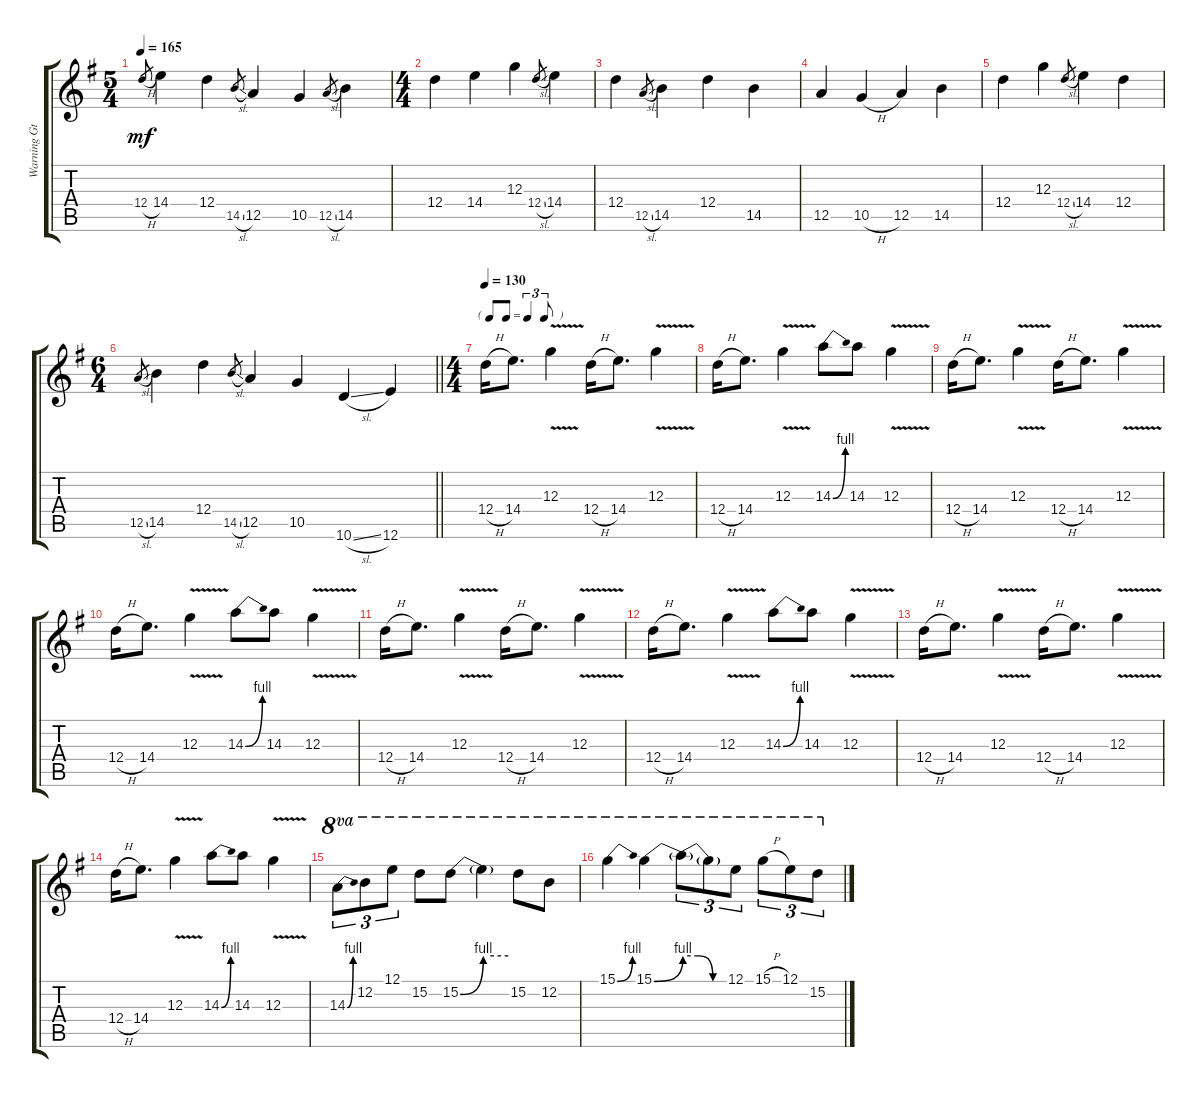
\track ("Warning Gtr. 1 (Dist.)" "Warning Gt") {instrument distortionguitar}
\staff {score tabs}
\tuning (E4 B3 G3 D3 A2 E2) {hide}
\ts (5 4)
\tempo 165
\clef g2
\ks g
12.4{h}.8{gr dy mf} 14.4.4 12.4.4 14.5{sl}.8{gr} 12.5.4 10.5.4 12.5{sl}.8{gr} 14.5.4 |
\ts (4 4)
12.4.4 14.4.4 12.3.4 12.4{sl}.8{gr} 14.4.4 |
12.4.4 12.5{sl}.8{gr} 14.5.4 12.4.4 14.5.4 |
12.5.4 10.5{h}.4 12.5.4 14.5.4 |
12.4.4 12.3.4 12.4{sl}.8{gr} 14.4.4 12.4.4 |
\ts (6 4)
\barLineRight lightlight
12.5{sl}.8{gr} 14.5.4 12.4.4 14.5{sl}.8{gr} 12.5.4 10.5.4 10.6{sl}.4 12.6.4 |
\ts (4 4)
\tf triplet8th
\tempo 130
12.4{h}.16 14.4.8{d} 12.3{v}.4 12.4{h}.16 14.4.8{d} 12.3{v}.4 |
12.4{h}.16 14.4.8{d} 12.3{v}.4 14.3{be (bend 0 0 60 4)}.8 14.3.8 12.3{v}.4 |
12.4{h}.16 14.4.8{d} 12.3{v}.4 12.4{h}.16 14.4.8{d} 12.3{v}.4 |
12.4{h}.16 14.4.8{d} 12.3{v}.4 14.3{be (bend 0 0 60 4)}.8 14.3.8 12.3{v}.4 |
12.4{h}.16 14.4.8{d} 12.3{v}.4 12.4{h}.16 14.4.8{d} 12.3{v}.4 |
12.4{h}.16 14.4.8{d} 12.3{v}.4 14.3{be (bend 0 0 60 4)}.8 14.3.8 12.3{v}.4 |
12.4{h}.16 14.4.8{d} 12.3{v}.4 12.4{h}.16 14.4.8{d} 12.3{v}.4 |
12.4{h}.16 14.4.8{d} 12.3{v}.4 14.3{be (bend 0 0 60 4)}.8 14.3.8 12.3{v}.4 |
14.3{be (bend 0 0 60 4)}.8{tu (3 2) ot 8va} 12.2.8{tu (3 2) ot 8va} 12.1.8{tu (3 2) ot 8va} 15.2.8{ot 8va} 15.2{be (bend 0 0 60 4)}.8{ot 8va} 15.2{be (hold 0 4 60 4) t}.4{ot 8va} 15.2.8{ot 8va} 12.2.8{ot 8va} |
15.1{be (bend 0 0 60 4)}.4{ot 8va} 15.1{be (bend 0 0 60 4)}.4{ot 8va} 15.1{be (custom 0 4 20 4 40 0 60 0) t}.8{tu (3 2) ot 8va} 15.1{t}.8{tu (3 2) ot 8va} 12.1.8{tu (3 2) ot 8va} 15.1{h}.8{tu (3 2) ot 8va} 12.1.8{tu (3 2) ot 8va} 15.2.8{tu (3 2) ot 8va}
